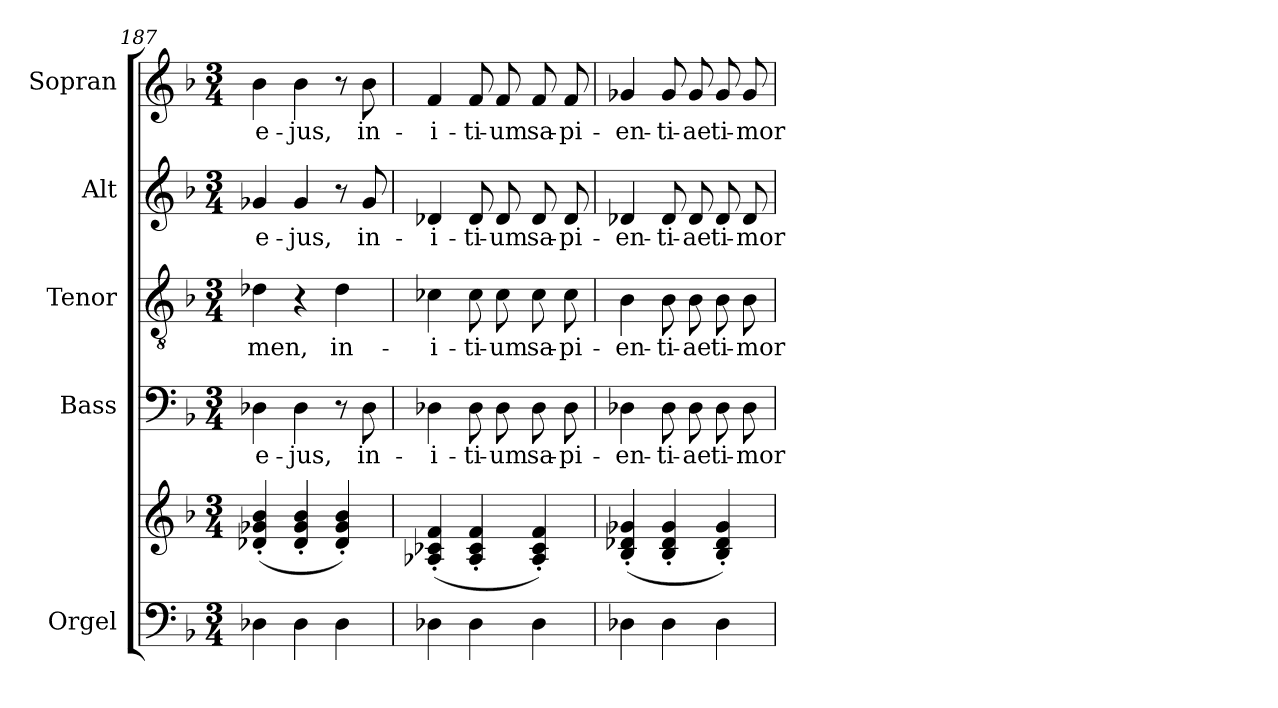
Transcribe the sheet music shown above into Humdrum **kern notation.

**kern	**kern	**kern	**text	**kern	**text	**kern	**text	**kern	**text
*part5	*part5	*part4	*part4	*part3	*part3	*part2	*part2	*part1	*part1
*staff6	*staff5	*staff4	*staff4	*staff3	*staff3	*staff2	*staff2	*staff1	*staff1
*I"Orgel	*	*I"Bass	*	*I"Tenor	*	*I"Alt	*	*I"Sopran	*
*I'Org.	*	*I'B.	*	*I'T.	*	*I'A.	*	*I'S.	*
*clefF4	*clefG2	*clefF4	*	*clefGv2	*	*clefG2	*	*clefG2	*
*k[b-]	*k[b-]	*k[b-]	*	*k[b-]	*	*k[b-]	*	*k[b-]	*
*F:	*F:	*F:	*	*F:	*	*F:	*	*F:	*
*M3/4	*M3/4	*M3/4	*	*M3/4	*	*M3/4	*	*M3/4	*
=187	=187	=187	=187	=187	=187	=187	=187	=187	=187
!	!	!	!LO:LY:b	!	!LO:LY:b	!	!LO:LY:b	!	!LO:LY:b
4D-X\	(<4d-X/'< 4g-X/'< 4b-/'<	4D-X\	e-	4d-X\	-men,	4g-X/	e-	4b-\	e-
!	!	!	!LO:LY:b	!	!	!	!LO:LY:b	!	!LO:LY:b
4D-\	4d-/'< 4g-/'< 4b-/'<	4D-\	-jus,	4r	.	4g-/	-jus,	4b-\	-jus,
!	!	!	!	!	!LO:LY:b	!	!	!	!
4D-\	4d-/'< 4g-/'< 4b-/'<)	8r	.	4d-\	in-	8r	.	8r	.
!	!	!	!LO:LY:b	!	!	!	!LO:LY:b	!	!LO:LY:b
.	.	8D-\	in-	.	.	8g-/	in-	8b-\	in-
=188	=188	=188	=188	=188	=188	=188	=188	=188	=188
!	!	!	!LO:LY:b	!	!LO:LY:b	!	!LO:LY:b	!	!LO:LY:b
4D-X\	(<4A-X/'< 4c-X/'< 4f/'<	4D-X\	-i-	4c-X\	-i-	4d-X/	-i-	4f/	-i-
!	!	!	!LO:LY:b	!	!LO:LY:b	!	!LO:LY:b	!	!LO:LY:b
4D-\	4A-/'< 4c-/'< 4f/'<	8D-\	-ti-	8c-\	-ti-	8d-/	-ti-	8f/	-ti-
!	!	!	!LO:LY:b	!	!LO:LY:b	!	!LO:LY:b	!	!LO:LY:b
.	.	8D-\	-um	8c-\	-um	8d-/	-um	8f/	-um
!	!	!	!LO:LY:b	!	!LO:LY:b	!	!LO:LY:b	!	!LO:LY:b
4D-\	4A-/'< 4c-/'< 4f/'<)	8D-\	sa-	8c-\	sa-	8d-/	sa-	8f/	sa-
!	!	!	!LO:LY:b	!	!LO:LY:b	!	!LO:LY:b	!	!LO:LY:b
.	.	8D-\	-pi-	8c-\	-pi-	8d-/	-pi-	8f/	-pi-
=189	=189	=189	=189	=189	=189	=189	=189	=189	=189
!	!	!	!LO:LY:b	!	!LO:LY:b	!	!LO:LY:b	!	!LO:LY:b
4D-X\	(<4B-/'< 4d-X/'< 4g-X/'<	4D-X\	-en-	4B-\	-en-	4d-X/	-en-	4g-X/	-en-
!	!	!	!LO:LY:b	!	!LO:LY:b	!	!LO:LY:b	!	!LO:LY:b
4D-\	4B-/'< 4d-/'< 4g-/'<	8D-\	-ti-	8B-\	-ti-	8d-/	-ti-	8g-/	-ti-
!	!	!	!LO:LY:b	!	!LO:LY:b	!	!LO:LY:b	!	!LO:LY:b
.	.	8D-\	-ae	8B-\	-ae	8d-/	-ae	8g-/	-ae
!	!	!	!LO:LY:b	!	!LO:LY:b	!	!LO:LY:b	!	!LO:LY:b
4D-\	4B-/'< 4d-/'< 4g-/'<)	8D-\	ti-	8B-\	ti-	8d-/	ti-	8g-/	ti-
!	!	!	!LO:LY:b	!	!LO:LY:b	!	!LO:LY:b	!	!LO:LY:b
.	.	8D-\	-mor	8B-\	-mor	8d-/	-mor	8g-/	-mor
=	=	=	=	=	=	=	=	=	=
*-	*-	*-	*-	*-	*-	*-	*-	*-	*-
